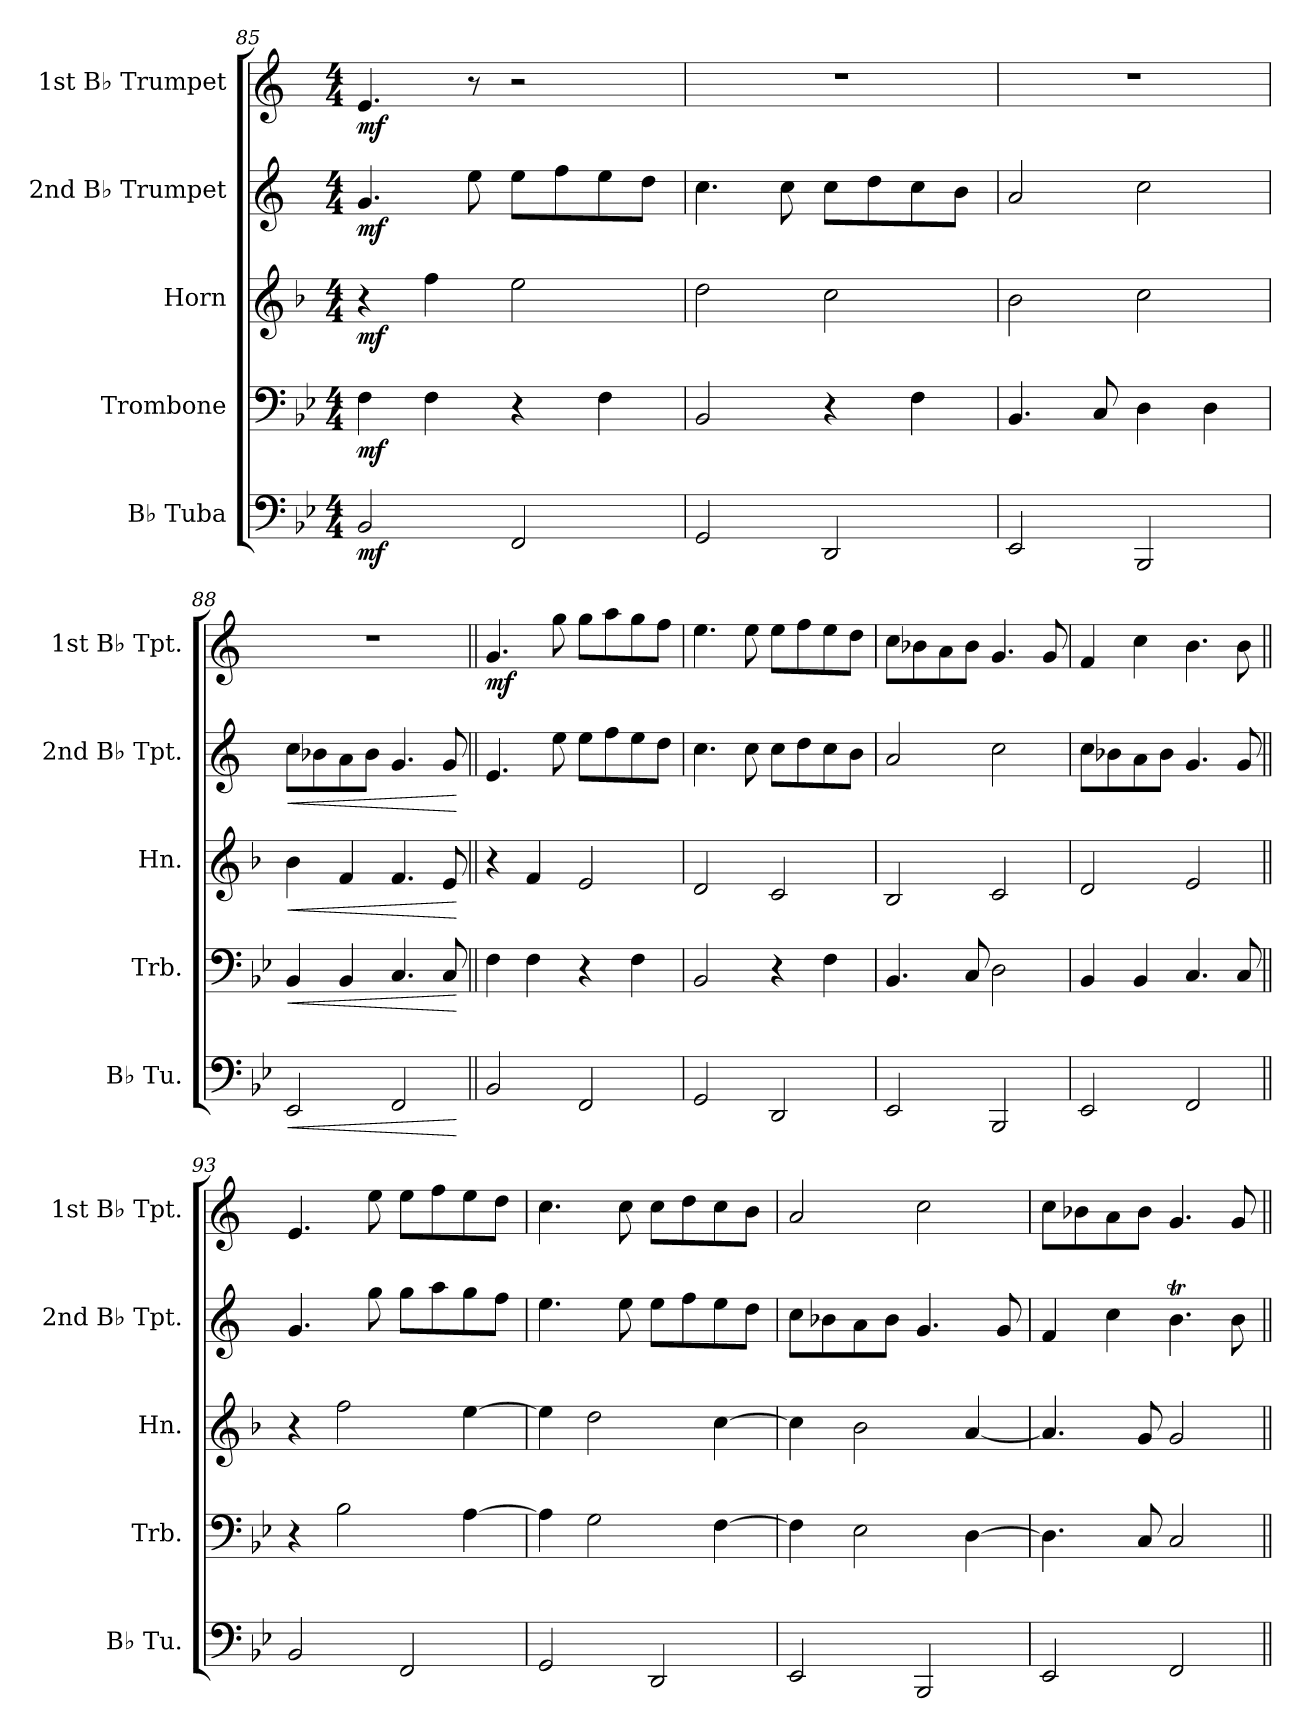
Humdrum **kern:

**kern	**dynam	**kern	**dynam	**kern	**dynam	**kern	**dynam	**kern	**dynam
*part5	*part5	*part4	*part4	*part3	*part3	*part2	*part2	*part1	*part1
*staff5	*staff5	*staff4	*staff4	*staff3	*staff3	*staff2	*staff2	*staff1	*staff1
*I"B♭ Tuba	*	*I"Trombone	*	*I"Horn	*	*I"2nd B♭ Trumpet	*	*I"1st B♭ Trumpet	*
*I'B♭ Tu.	*	*I'Trb.	*	*I'Hn.	*	*I'2nd B♭ Tpt.	*	*I'1st B♭ Tpt.	*
!!LO:PB:g=z
*clefF4	*	*clefF4	*	*clefG2	*	*clefG2	*	*clefG2	*
*	*	*	*	*ITrd4c7	*	*ITrd1c2	*	*ITrd1c2	*
*k[b-e-]	*	*k[b-e-]	*	*k[b-e-]	*	*k[b-e-]	*	*k[b-e-]	*
*B-:	*	*B-:	*	*B-:	*	*B-:	*	*B-:	*
*M4/4	*	*M4/4	*	*M4/4	*	*M4/4	*	*M4/4	*
=85	=85	=85	=85	=85	=85	=85	=85	=85	=85
!	!LO:DY:b	!	!LO:DY:b	!	!LO:DY:b	!	!LO:DY:b	!	!LO:DY:b
2BB-/	mf	4F\	mf	4r	mf	4.f/	mf	4.d/	mf
.	.	4F\	.	4b-\	.	.	.	.	.
.	.	.	.	.	.	8dd\	.	8r	.
2FF/	.	4r	.	2a\	.	8dd\L	.	2r	.
.	.	.	.	.	.	8ee-\	.	.	.
.	.	4F\	.	.	.	8dd\	.	.	.
.	.	.	.	.	.	8cc\J	.	.	.
!!LO:PB:g=z
=86	=86	=86	=86	=86	=86	=86	=86	=86	=86
2GG/	.	2BB-/	.	2g\	.	4.b-\	.	1r	.
.	.	.	.	.	.	8b-\	.	.	.
2DD/	.	4r	.	2f\	.	8b-\L	.	.	.
.	.	.	.	.	.	8cc\	.	.	.
.	.	4F\	.	.	.	8b-\	.	.	.
.	.	.	.	.	.	8a\J	.	.	.
=87	=87	=87	=87	=87	=87	=87	=87	=87	=87
2EE-/	.	4.BB-/	.	2e-\	.	2g/	.	1r	.
.	.	8C/	.	.	.	.	.	.	.
2BBB-/	.	4D\	.	2f\	.	2b-\	.	.	.
.	.	4D\	.	.	.	.	.	.	.
=88	=88	=88	=88	=88	=88	=88	=88	=88	=88
!	!LO:HP:b	!	!LO:HP:b	!	!LO:HP:b	!	!LO:HP:b	!	!
2EE-/	<	4BB-/	<	4e-\	<	8b-\L	<	1r	.
.	.	.	.	.	.	8a-X\	.	.	.
.	.	4BB-/	.	4B-/	.	8g\	.	.	.
.	.	.	.	.	.	8a-\J	.	.	.
2FF/	.	4.C/	.	4.B-/	.	4.f/	.	.	.
.	.	8C/	.	8A/	.	8f/	.	.	.
.	[	.	[	.	[	.	[	.	.
=89||	=89||	=89||	=89||	=89||	=89||	=89||	=89||	=89||	=89||
!	!	!	!	!	!	!	!	!	!LO:DY:b
2BB-/	.	4F\	.	4r	.	4.d/	.	4.f/	mf
.	.	4F\	.	4B-/	.	.	.	.	.
.	.	.	.	.	.	8dd\	.	8ff\	.
2FF/	.	4r	.	2A/	.	8dd\L	.	8ff\L	.
.	.	.	.	.	.	8ee-\	.	8gg\	.
.	.	4F\	.	.	.	8dd\	.	8ff\	.
.	.	.	.	.	.	8cc\J	.	8ee-\J	.
!!LO:PB:g=z
=90	=90	=90	=90	=90	=90	=90	=90	=90	=90
2GG/	.	2BB-/	.	2G/	.	4.b-\	.	4.dd\	.
.	.	.	.	.	.	8b-\	.	8dd\	.
2DD/	.	4r	.	2F/	.	8b-\L	.	8dd\L	.
.	.	.	.	.	.	8cc\	.	8ee-\	.
.	.	4F\	.	.	.	8b-\	.	8dd\	.
.	.	.	.	.	.	8a\J	.	8cc\J	.
=91	=91	=91	=91	=91	=91	=91	=91	=91	=91
2EE-/	.	4.BB-/	.	2E-/	.	2g/	.	8b-\L	.
.	.	.	.	.	.	.	.	8a-X\	.
.	.	.	.	.	.	.	.	8g\	.
.	.	8C/	.	.	.	.	.	8a-\J	.
2BBB-/	.	2D\	.	2F/	.	2b-\	.	4.f/	.
.	.	.	.	.	.	.	.	8f/	.
=92	=92	=92	=92	=92	=92	=92	=92	=92	=92
2EE-/	.	4BB-/	.	2G/	.	8b-\L	.	4e-/	.
.	.	.	.	.	.	8a-X\	.	.	.
.	.	4BB-/	.	.	.	8g\	.	4b-\	.
.	.	.	.	.	.	8a-\J	.	.	.
2FF/	.	4.C/	.	2A/	.	4.f/	.	4.a\	.
.	.	8C/	.	.	.	8f/	.	8a\	.
=93||	=93||	=93||	=93||	=93||	=93||	=93||	=93||	=93||	=93||
2BB-/	.	4r	.	4r	.	4.f/	.	4.d/	.
.	.	2B-\	.	2b-\	.	.	.	.	.
.	.	.	.	.	.	8ff\	.	8dd\	.
2FF/	.	.	.	.	.	8ff\L	.	8dd\L	.
.	.	.	.	.	.	8gg\	.	8ee-\	.
.	.	[4A\	.	[4a\	.	8ff\	.	8dd\	.
.	.	.	.	.	.	8ee-\J	.	8cc\J	.
!!LO:PB:g=z
=94	=94	=94	=94	=94	=94	=94	=94	=94	=94
2GG/	.	4A\]	.	4a\]	.	4.dd\	.	4.b-\	.
.	.	2G\	.	2g\	.	.	.	.	.
.	.	.	.	.	.	8dd\	.	8b-\	.
2DD/	.	.	.	.	.	8dd\L	.	8b-\L	.
.	.	.	.	.	.	8ee-\	.	8cc\	.
.	.	[4F\	.	[4f\	.	8dd\	.	8b-\	.
.	.	.	.	.	.	8cc\J	.	8a\J	.
=95	=95	=95	=95	=95	=95	=95	=95	=95	=95
2EE-/	.	4F\]	.	4f\]	.	8b-\L	.	2g/	.
.	.	.	.	.	.	8a-X\	.	.	.
.	.	2E-\	.	2e-\	.	8g\	.	.	.
.	.	.	.	.	.	8a-\J	.	.	.
2BBB-/	.	.	.	.	.	4.f/	.	2b-\	.
.	.	[4D\	.	[4d/	.	.	.	.	.
.	.	.	.	.	.	8f/	.	.	.
!!LO:PB:g=z
=96	=96	=96	=96	=96	=96	=96	=96	=96	=96
2EE-/	.	4.D\]	.	4.d/]	.	4e-/	.	8b-\L	.
.	.	.	.	.	.	.	.	8a-X\	.
.	.	.	.	.	.	4b-\	.	8g\	.
.	.	8C/	.	8c/	.	.	.	8a-\J	.
2FF/	.	2C/	.	2c/	.	4.at\	.	4.f/	.
.	.	.	.	.	.	8a\	.	8f/	.
=||	=||	=||	=||	=||	=||	=||	=||	=||	=||
*-	*-	*-	*-	*-	*-	*-	*-	*-	*-
